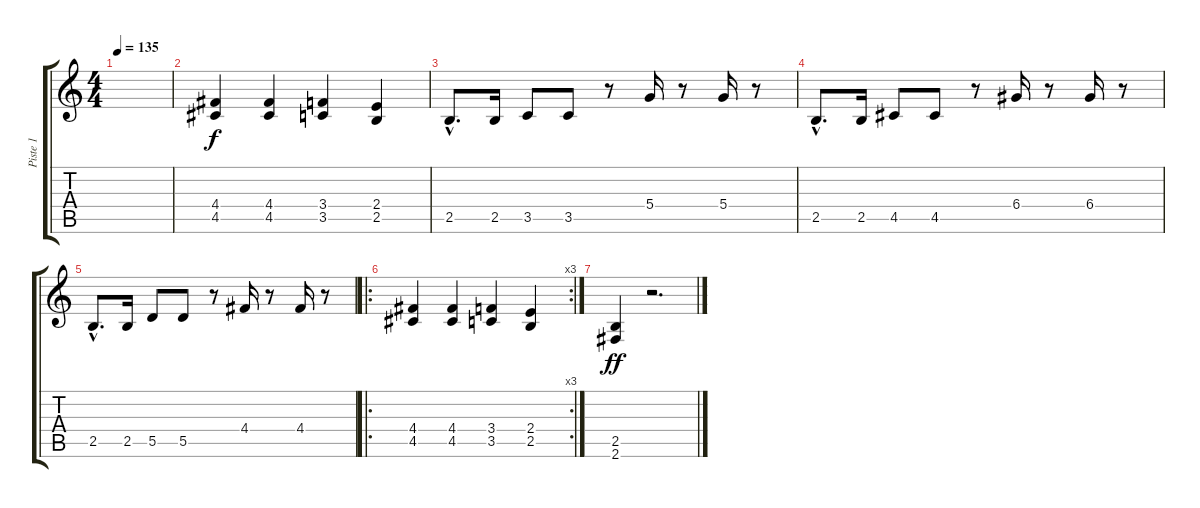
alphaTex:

\track ("Piste 1" "Piste 1") {instrument distortionguitar}
\staff {score tabs}
\tuning (E4 B3 G3 D3 A2 E2) {hide}
\ts (4 4)
\tempo 135
\clef g2
\ks c
|
(4.4 4.5).4 (4.4 4.5).4 (3.4 3.5).4 (2.4 2.5).4 |
2.5{hac}.8{d} 2.5.16 3.5.8 3.5.8 r.8 5.4.16 r.8 5.4.16 r.8 |
2.5{hac}.8{d} 2.5.16 4.5.8 4.5.8 r.8 6.4.16 r.8 6.4.16 r.8 |
2.5{hac}.8{d} 2.5.16 5.5.8 5.5.8 r.8 4.4.16 r.8 4.4.16 r.8 |
\ro
\rc 3
(4.4 4.5).4 (4.4 4.5).4 (3.4 3.5).4 (2.4 2.5).4 |
(2.5 2.6).4{dy ff} r.2{d}
